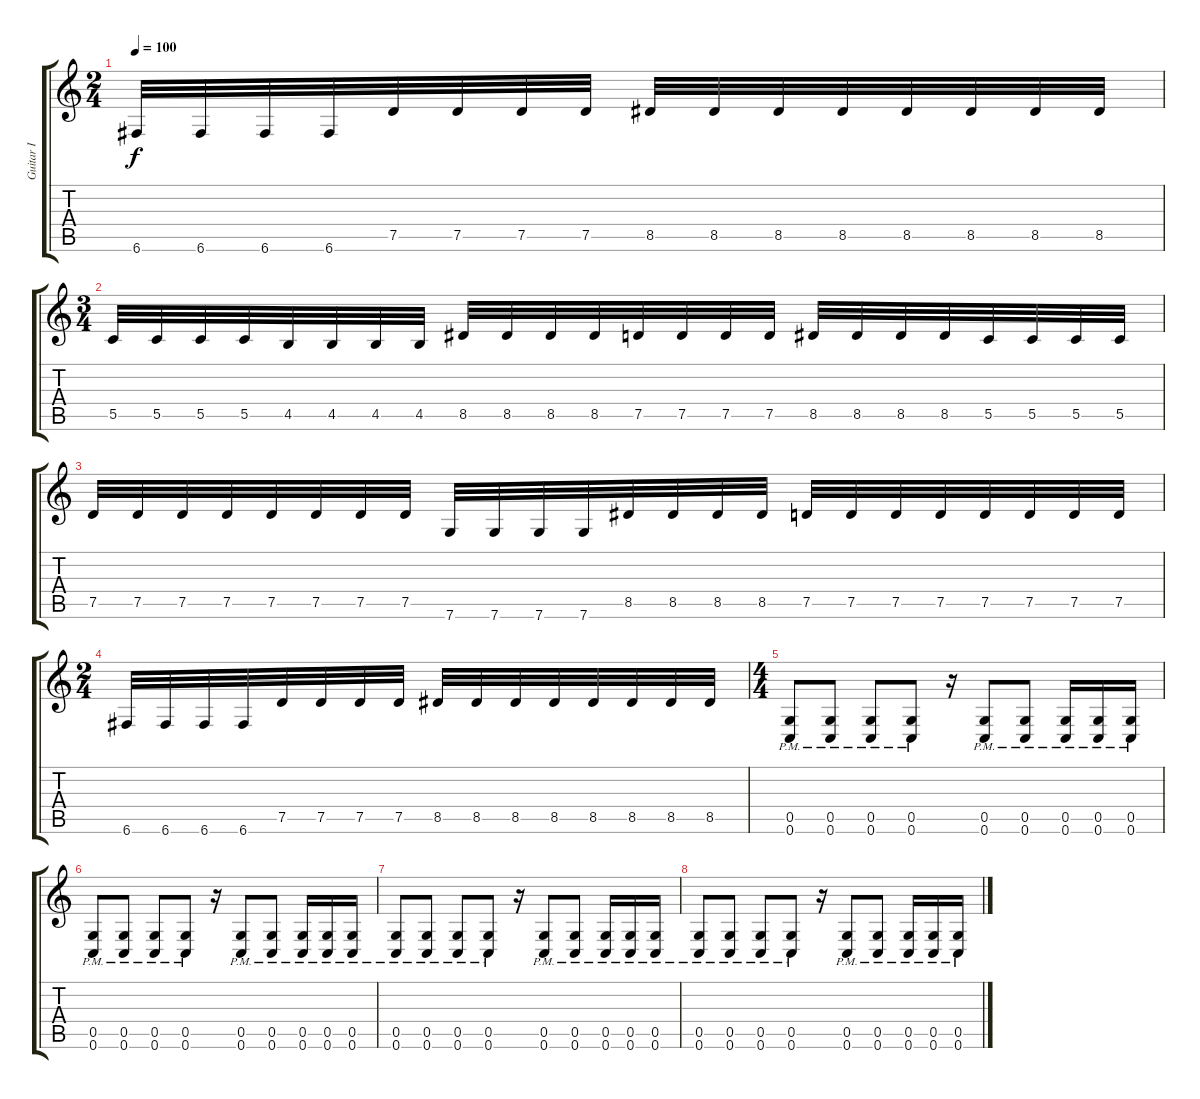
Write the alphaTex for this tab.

\track ("Guitar I" "Guitar I") {instrument overdrivenguitar}
\staff {score tabs}
\tuning (D4 A3 F3 C3 G2 C2) {hide}
\ts (2 4)
\tempo 100
\clef g2
\ks c
6.6.32{dy f} 6.6.32 6.6.32 6.6.32 7.5.32 7.5.32 7.5.32 7.5.32 8.5.32 8.5.32 8.5.32 8.5.32 8.5.32 8.5.32 8.5.32 8.5.32 |
\ts (3 4)
5.5.32 5.5.32 5.5.32 5.5.32 4.5.32 4.5.32 4.5.32 4.5.32 8.5.32 8.5.32 8.5.32 8.5.32 7.5.32 7.5.32 7.5.32 7.5.32 8.5.32 8.5.32 8.5.32 8.5.32 5.5.32 5.5.32 5.5.32 5.5.32 |
7.5.32 7.5.32 7.5.32 7.5.32 7.5.32 7.5.32 7.5.32 7.5.32 7.6.32 7.6.32 7.6.32 7.6.32 8.5.32 8.5.32 8.5.32 8.5.32 7.5.32 7.5.32 7.5.32 7.5.32 7.5.32 7.5.32 7.5.32 7.5.32 |
\ts (2 4)
6.6.32 6.6.32 6.6.32 6.6.32 7.5.32 7.5.32 7.5.32 7.5.32 8.5.32 8.5.32 8.5.32 8.5.32 8.5.32 8.5.32 8.5.32 8.5.32 |
\ts (4 4)
(0.5{pm} 0.6{pm}).8 (0.5{pm} 0.6{pm}).8 (0.5{pm} 0.6{pm}).8 (0.5{pm} 0.6{pm}).8 r.16 (0.5{pm} 0.6{pm}).8 (0.5{pm} 0.6{pm}).8 (0.5{pm} 0.6{pm}).16 (0.5{pm} 0.6{pm}).16 (0.5{pm} 0.6{pm}).16 |
(0.5{pm} 0.6{pm}).8 (0.5{pm} 0.6{pm}).8 (0.5{pm} 0.6{pm}).8 (0.5{pm} 0.6{pm}).8 r.16 (0.5{pm} 0.6{pm}).8 (0.5{pm} 0.6{pm}).8 (0.5{pm} 0.6{pm}).16 (0.5{pm} 0.6{pm}).16 (0.5{pm} 0.6{pm}).16 |
(0.5{pm} 0.6{pm}).8 (0.5{pm} 0.6{pm}).8 (0.5{pm} 0.6{pm}).8 (0.5{pm} 0.6{pm}).8 r.16 (0.5{pm} 0.6{pm}).8 (0.5{pm} 0.6{pm}).8 (0.5{pm} 0.6{pm}).16 (0.5{pm} 0.6{pm}).16 (0.5{pm} 0.6{pm}).16 |
(0.5{pm} 0.6{pm}).8 (0.5{pm} 0.6{pm}).8 (0.5{pm} 0.6{pm}).8 (0.5{pm} 0.6{pm}).8 r.16 (0.5{pm} 0.6{pm}).8 (0.5{pm} 0.6{pm}).8 (0.5{pm} 0.6{pm}).16 (0.5{pm} 0.6{pm}).16 (0.5{pm} 0.6{pm}).16
